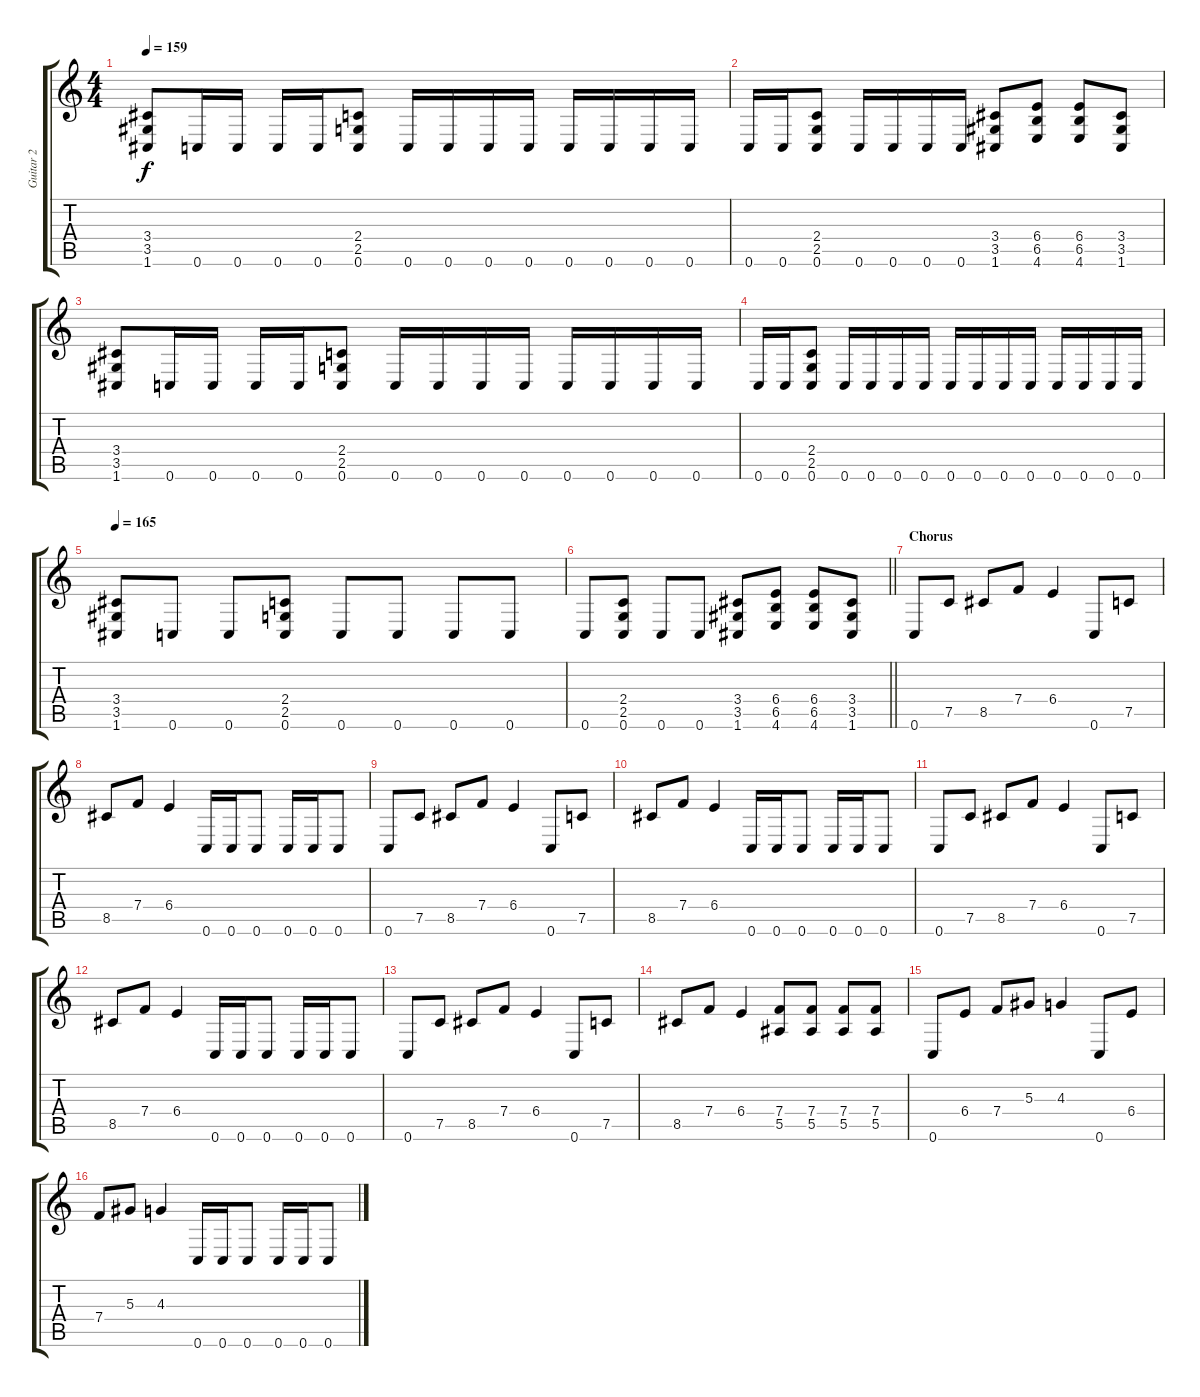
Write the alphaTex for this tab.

\track ("Guitar 2" "Guitar 2") {instrument overdrivenguitar}
\staff {score tabs}
\tuning (C4 G3 Eb3 Bb2 F2 C2) {hide}
\ts (4 4)
\tempo 159
\clef g2
\ks c
(3.4 3.5 1.6).8{dy f} 0.6.16 0.6.16 0.6.16 0.6.16 (2.4 2.5 0.6).8 0.6.16 0.6.16 0.6.16 0.6.16 0.6.16 0.6.16 0.6.16 0.6.16 |
0.6.16 0.6.16 (2.4 2.5 0.6).8 0.6.16 0.6.16 0.6.16 0.6.16 (3.4 3.5 1.6).8 (6.4 6.5 4.6).8 (6.4 6.5 4.6).8 (3.4 3.5 1.6).8 |
(3.4 3.5 1.6).8 0.6.16 0.6.16 0.6.16 0.6.16 (2.4 2.5 0.6).8 0.6.16 0.6.16 0.6.16 0.6.16 0.6.16 0.6.16 0.6.16 0.6.16 |
0.6.16 0.6.16 (2.4 2.5 0.6).8 0.6.16 0.6.16 0.6.16 0.6.16 0.6.16 0.6.16 0.6.16 0.6.16 0.6.16 0.6.16 0.6.16 0.6.16 |
\tempo 165
(3.4 3.5 1.6).8 0.6.8 0.6.8 (2.4 2.5 0.6).8 0.6.8 0.6.8 0.6.8 0.6.8 |
\barLineRight lightlight
0.6.8 (2.4 2.5 0.6).8 0.6.8 0.6.8 (3.4 3.5 1.6).8 (6.4 6.5 4.6).8 (6.4 6.5 4.6).8 (3.4 3.5 1.6).8 |
\section ("" "Chorus")
0.6.8 7.5.8 8.5.8 7.4.8 6.4.4 0.6.8 7.5.8 |
8.5.8 7.4.8 6.4.4 0.6.16 0.6.16 0.6.8 0.6.16 0.6.16 0.6.8 |
0.6.8 7.5.8 8.5.8 7.4.8 6.4.4 0.6.8 7.5.8 |
8.5.8 7.4.8 6.4.4 0.6.16 0.6.16 0.6.8 0.6.16 0.6.16 0.6.8 |
0.6.8 7.5.8 8.5.8 7.4.8 6.4.4 0.6.8 7.5.8 |
8.5.8 7.4.8 6.4.4 0.6.16 0.6.16 0.6.8 0.6.16 0.6.16 0.6.8 |
0.6.8 7.5.8 8.5.8 7.4.8 6.4.4 0.6.8 7.5.8 |
8.5.8 7.4.8 6.4.4 (7.4 5.5).8 (7.4 5.5).8 (7.4 5.5).8 (7.4 5.5).8 |
0.6.8 6.4.8 7.4.8 5.3.8 4.3.4 0.6.8 6.4.8 |
7.4.8 5.3.8 4.3.4 0.6.16 0.6.16 0.6.8 0.6.16 0.6.16 0.6.8
